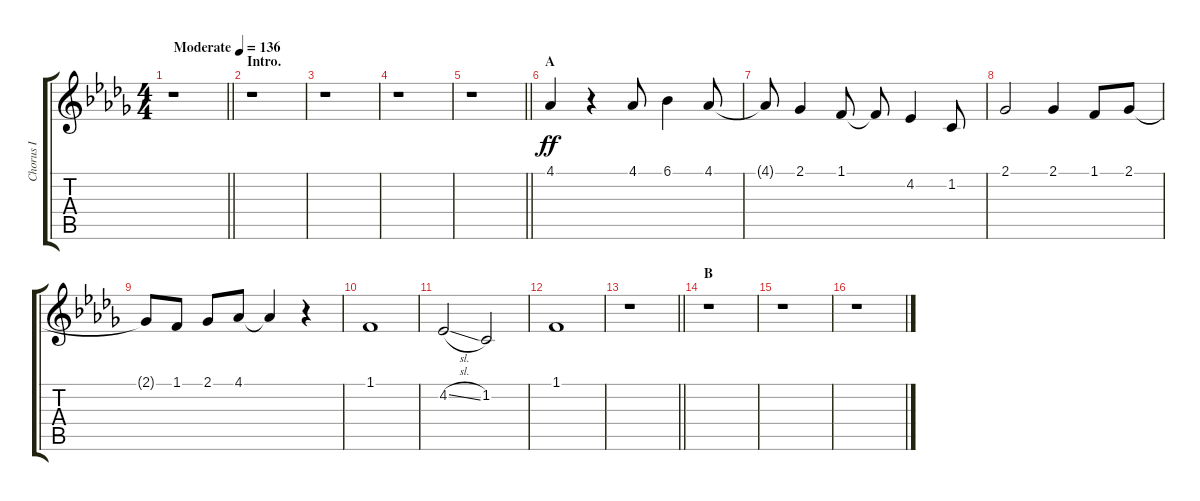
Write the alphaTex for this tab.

\track ("Chorus I" "Chorus I") {instrument voiceoohs}
\staff {score tabs}
\tuning (E4 B3 G3 D3 A2 E2) {hide}
\ts (4 4)
\tempo (136 "Moderate")
\clef g2
\barLineRight lightlight
\ks db
r.1{dy ff instrument voiceoohs} |
\section ("" "Intro.")
r.1 |
r.1 |
r.1 |
\barLineRight lightlight
r.1 |
\section ("" "A")
4.1.4 r.4 4.1.8 6.1.4 4.1.8 |
4.1{t}.8 2.1.4 1.1.8 1.1{t}.8 4.2.4 1.2.8 |
2.1.2 2.1.4 1.1.8 2.1.8 |
2.1{t}.8 1.1.8 2.1.8 4.1.8 4.1{t}.4 r.4 |
1.1.1 |
4.2{sl}.2 1.2.2 |
1.1.1 |
\barLineRight lightlight
r.1 |
\section ("" "B")
r.1 |
r.1 |
r.1
